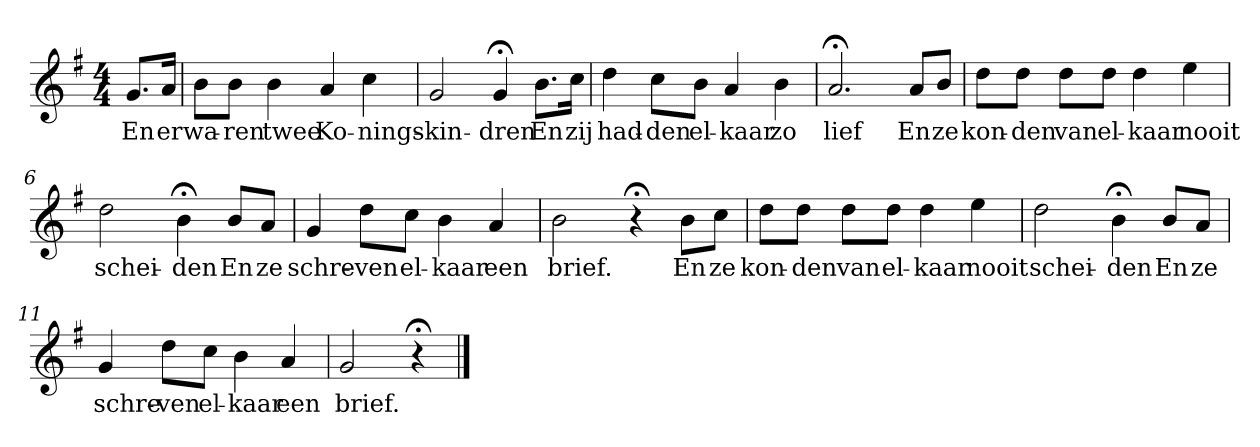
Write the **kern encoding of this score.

**kern	**text
*part1	*part1
*staff1	*staff1
*k[f#]	*
*G:	*
*M4/4	*
*MM120	*
=	=
8.gL	En
16aJk	er
=1	=1
8bL	wa-
8bJ	-ren
4b	twee
4a	Ko-
4cc	-nings-
=2	=2
2g	-kin-
4g;<	-dren
8.bL	En
16ccJk	zij
=3	=3
4dd	had-
8ccL	-den
8bJ	el-
4a	-kaar
4b	zo
=4	=4
2.a;<	lief
8aL	En
8bJ	ze
=5	=5
8ddL	kon-
8ddJ	-den
8ddL	van
8ddJ	el-
4dd	-kaar
4ee	nooit
=6	=6
2dd	schei-
4b;<	-den
8bL	En
8aJ	ze
=7	=7
4g	schre-
8ddL	-ven
8ccJ	el-
4b	-kaar
4a	een
=8	=8
2b	brief.
4r;<	.
8bL	En
8ccJ	ze
=9	=9
8ddL	kon-
8ddJ	-den
8ddL	van
8ddJ	el-
4dd	-kaar
4ee	nooit
=10	=10
2dd	schei-
4b;<	-den
8bL	En
8aJ	ze
=11	=11
4g	schre-
8ddL	-ven
8ccJ	el-
4b	-kaar
4a	een
=12	=12
2g	brief.
4r;<	.
==	==
*-	*-
